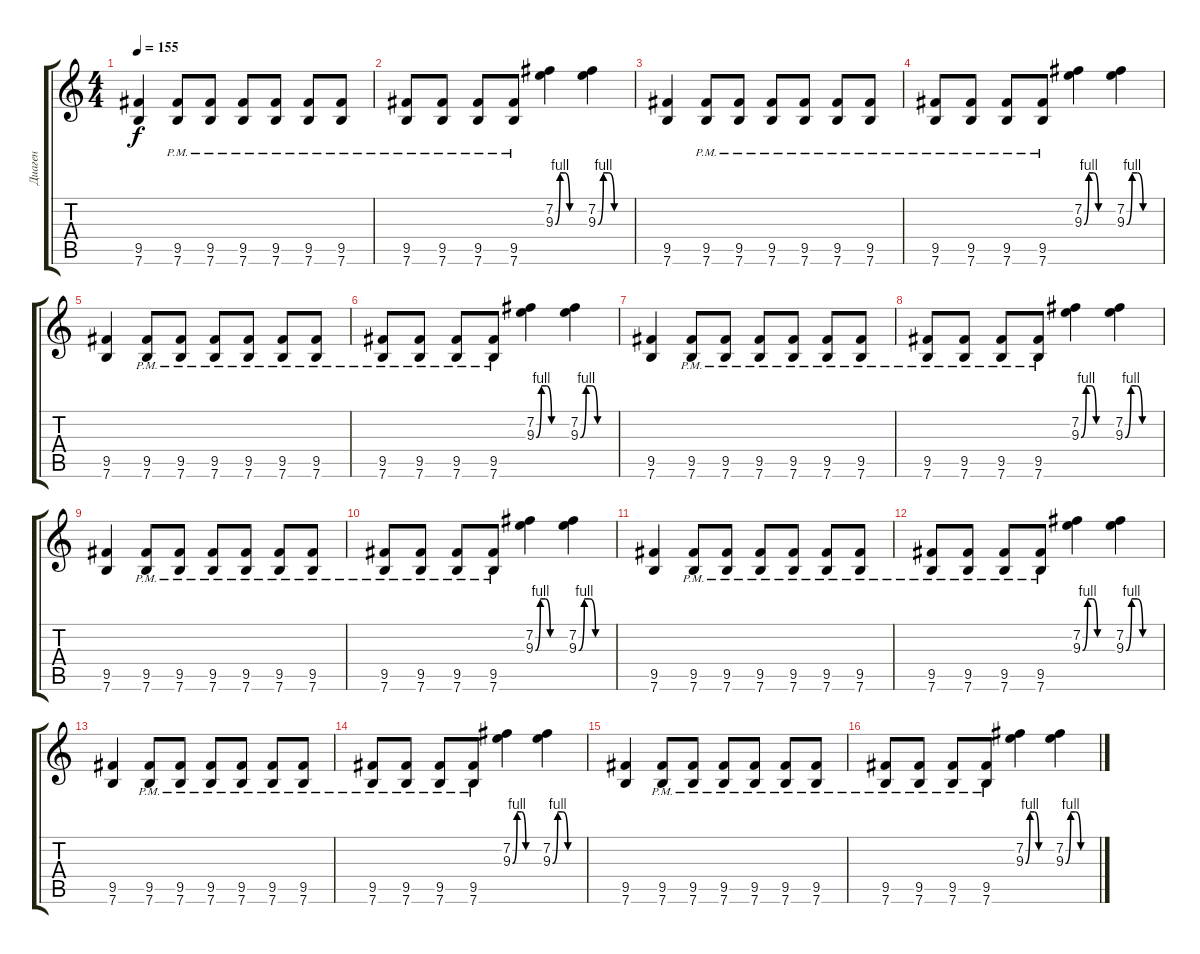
\track ("Диаген" "Диаген") {instrument overdrivenguitar}
\staff {score tabs}
\tuning (E4 B3 G3 D3 A2 E2) {hide}
\ts (4 4)
\tempo 155
\clef g2
\ks c
(9.5 7.6).4{dy f} (9.5{pm} 7.6{pm}).8 (9.5{pm} 7.6{pm}).8 (9.5{pm} 7.6{pm}).8 (9.5{pm} 7.6{pm}).8 (9.5{pm} 7.6{pm}).8 (9.5{pm} 7.6{pm}).8 |
(9.5{pm} 7.6{pm}).8 (9.5{pm} 7.6{pm}).8 (9.5{pm} 7.6{pm}).8 (9.5{pm} 7.6{pm}).8 (7.2 9.3{be (custom 0 0 10 4 20 4 30 0 60 0)}).4 (7.2 9.3{be (custom 0 0 10 4 20 4 30 0 60 0)}).4 |
(9.5 7.6).4 (9.5{pm} 7.6{pm}).8 (9.5{pm} 7.6{pm}).8 (9.5{pm} 7.6{pm}).8 (9.5{pm} 7.6{pm}).8 (9.5{pm} 7.6{pm}).8 (9.5{pm} 7.6{pm}).8 |
(9.5{pm} 7.6{pm}).8 (9.5{pm} 7.6{pm}).8 (9.5{pm} 7.6{pm}).8 (9.5{pm} 7.6{pm}).8 (7.2 9.3{be (custom 0 0 10 4 20 4 30 0 60 0)}).4 (7.2 9.3{be (custom 0 0 10 4 20 4 30 0 60 0)}).4 |
(9.5 7.6).4 (9.5{pm} 7.6{pm}).8 (9.5{pm} 7.6{pm}).8 (9.5{pm} 7.6{pm}).8 (9.5{pm} 7.6{pm}).8 (9.5{pm} 7.6{pm}).8 (9.5{pm} 7.6{pm}).8 |
(9.5{pm} 7.6{pm}).8 (9.5{pm} 7.6{pm}).8 (9.5{pm} 7.6{pm}).8 (9.5{pm} 7.6{pm}).8 (7.2 9.3{be (custom 0 0 10 4 20 4 30 0 60 0)}).4 (7.2 9.3{be (custom 0 0 10 4 20 4 30 0 60 0)}).4 |
(9.5 7.6).4 (9.5{pm} 7.6{pm}).8 (9.5{pm} 7.6{pm}).8 (9.5{pm} 7.6{pm}).8 (9.5{pm} 7.6{pm}).8 (9.5{pm} 7.6{pm}).8 (9.5{pm} 7.6{pm}).8 |
(9.5{pm} 7.6{pm}).8 (9.5{pm} 7.6{pm}).8 (9.5{pm} 7.6{pm}).8 (9.5{pm} 7.6{pm}).8 (7.2 9.3{be (custom 0 0 10 4 20 4 30 0 60 0)}).4 (7.2 9.3{be (custom 0 0 10 4 20 4 30 0 60 0)}).4 |
(9.5 7.6).4 (9.5{pm} 7.6{pm}).8 (9.5{pm} 7.6{pm}).8 (9.5{pm} 7.6{pm}).8 (9.5{pm} 7.6{pm}).8 (9.5{pm} 7.6{pm}).8 (9.5{pm} 7.6{pm}).8 |
(9.5{pm} 7.6{pm}).8 (9.5{pm} 7.6{pm}).8 (9.5{pm} 7.6{pm}).8 (9.5{pm} 7.6{pm}).8 (7.2 9.3{be (custom 0 0 10 4 20 4 30 0 60 0)}).4 (7.2 9.3{be (custom 0 0 10 4 20 4 30 0 60 0)}).4 |
(9.5 7.6).4 (9.5{pm} 7.6{pm}).8 (9.5{pm} 7.6{pm}).8 (9.5{pm} 7.6{pm}).8 (9.5{pm} 7.6{pm}).8 (9.5{pm} 7.6{pm}).8 (9.5{pm} 7.6{pm}).8 |
(9.5{pm} 7.6{pm}).8 (9.5{pm} 7.6{pm}).8 (9.5{pm} 7.6{pm}).8 (9.5{pm} 7.6{pm}).8 (7.2 9.3{be (custom 0 0 10 4 20 4 30 0 60 0)}).4 (7.2 9.3{be (custom 0 0 10 4 20 4 30 0 60 0)}).4 |
(9.5 7.6).4 (9.5{pm} 7.6{pm}).8 (9.5{pm} 7.6{pm}).8 (9.5{pm} 7.6{pm}).8 (9.5{pm} 7.6{pm}).8 (9.5{pm} 7.6{pm}).8 (9.5{pm} 7.6{pm}).8 |
(9.5{pm} 7.6{pm}).8 (9.5{pm} 7.6{pm}).8 (9.5{pm} 7.6{pm}).8 (9.5{pm} 7.6{pm}).8 (7.2 9.3{be (custom 0 0 10 4 20 4 30 0 60 0)}).4 (7.2 9.3{be (custom 0 0 10 4 20 4 30 0 60 0)}).4 |
(9.5 7.6).4 (9.5{pm} 7.6{pm}).8 (9.5{pm} 7.6{pm}).8 (9.5{pm} 7.6{pm}).8 (9.5{pm} 7.6{pm}).8 (9.5{pm} 7.6{pm}).8 (9.5{pm} 7.6{pm}).8 |
(9.5{pm} 7.6{pm}).8 (9.5{pm} 7.6{pm}).8 (9.5{pm} 7.6{pm}).8 (9.5{pm} 7.6{pm}).8 (7.2 9.3{be (custom 0 0 10 4 20 4 30 0 60 0)}).4 (7.2 9.3{be (custom 0 0 10 4 20 4 30 0 60 0)}).4
